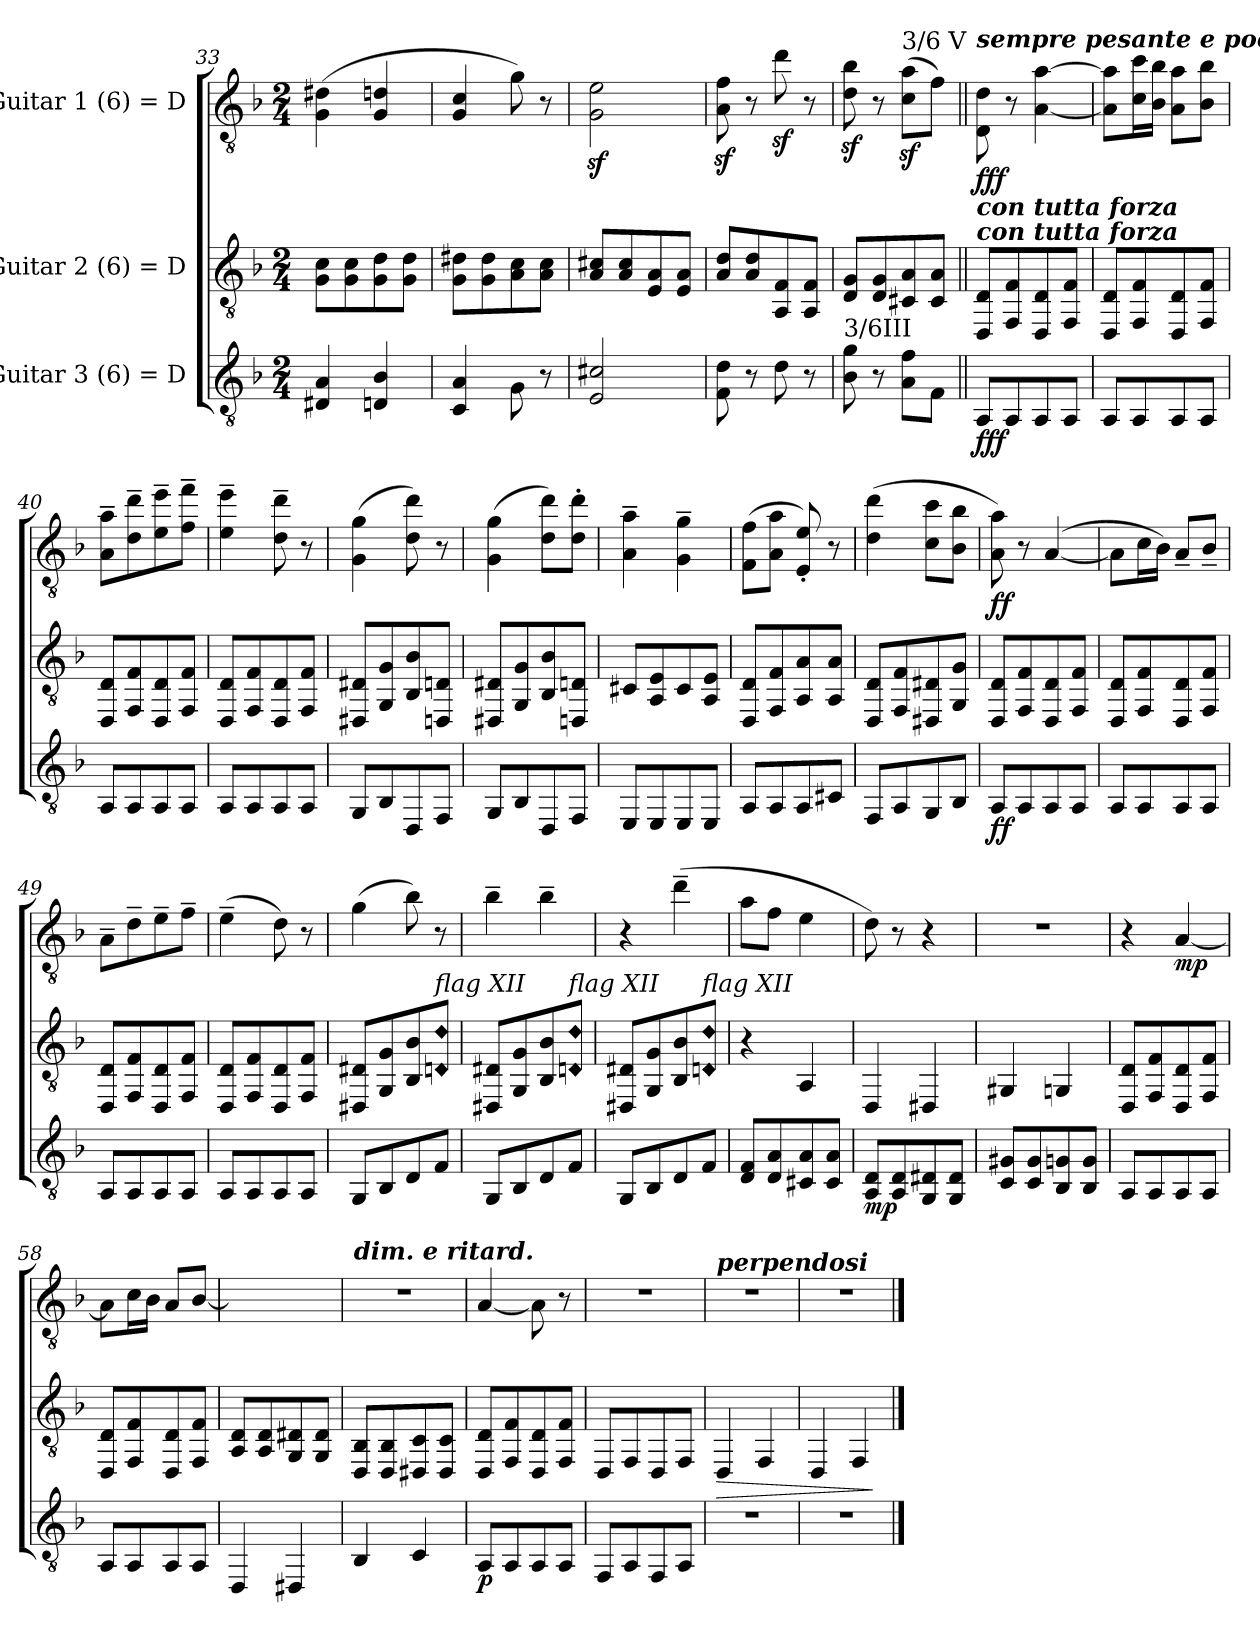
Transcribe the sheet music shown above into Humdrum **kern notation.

**kern	**dynam	**kern	**dynam	**kern	**dynam
*part3	*part3	*part2	*part2	*part1	*part1
*staff3	*staff3	*staff2	*staff2	*staff1	*staff1
*I"Guitar 3 (6) = D	*	*I"Guitar 2 (6) = D	*	*I"Guitar 1 (6) = D	*
*clefGv2	*	*clefGv2	*	*clefGv2	*
*k[b-]	*	*k[b-]	*	*k[b-]	*
*M2/4	*	*M2/4	*	*M2/4	*
=33	=33	=33	=33	=33	=33
4D#X/ 4A/	.	8G\ 8c\L	.	(4G\ 4d#X\	.
.	.	8G\ 8c\	.	.	.
4Dn/ 4B-/	.	8G\ 8d\	.	4G/ 4dn/	.
.	.	8G\ 8d\J	.	.	.
!!LO:PB:g=z
=34	=34	=34	=34	=34	=34
4C/ 4A/	.	8G\ 8d#X\L	.	4G/ 4c/	.
.	.	8G\ 8d#\	.	.	.
8G\	.	8A\ 8c\	.	8g\)	.
8r	.	8A\ 8c\J	.	8r	.
=35	=35	=35	=35	=35	=35
2E/ 2c#X/	.	8A/ 8c#X/L	.	2G\z< 2e\z<	.
.	.	8A/ 8c#/	.	.	.
.	.	8E/ 8A/	.	.	.
.	.	8E/ 8A/J	.	.	.
=36	=36	=36	=36	=36	=36
8F\ 8d\	.	8A/ 8d/L	.	8A\z< 8f\z<	.
8r	.	8A/ 8d/	.	8r	.
8d\	.	8AA/ 8F/	.	8ddz<\	.
8r	.	8AA/ 8F/J	.	8r	.
=37	=37	=37	=37	=37	=37
!LO:TX:a:t=3/6III	!	!	!	!	!
8B-\ 8g\	.	8D/ 8G/L	.	8d\z< 8b-\z<	.
8r	.	8D/ 8G/	.	8r	.
!	!	!	!	!LO:TX:a:t=3/6 V	!
8A\ 8f\L	.	8C#X/ 8A/	.	(8c\z< 8a\z<L	.
8F\J	.	8C#/ 8A/J	.	8f\J)	.
=38||	=38||	=38||	=38||	=38||	=38||
!	!	!	!	!LO:TX:a:Bi:t=sempre pesante e poco allargando	!
!	!	!LO:TX:a:Bi:t=con tutta forza	!	!	!
!	!	!LO:TX:a:Bi:t=con tutta forza	!	!	!
!	!LO:DY:b	!	!	!	!LO:DY:b
8AA/L	fff	8DD/ 8D/L	.	8D\ 8d\	fff
8AA/	.	8FF/ 8F/	.	8r	.
8AA/	.	8DD/ 8D/	.	[4A\ [4a\	.
8AA/J	.	8FF/ 8F/J	.	.	.
=39	=39	=39	=39	=39	=39
8AA/L	.	8DD/ 8D/L	.	8A\] 8a\]L	.
8AA/	.	8FF/ 8F/	.	16c\ 16cc\L	.
.	.	.	.	16B-\ 16b-\JJ	.
8AA/	.	8DD/ 8D/	.	8A\ 8a\L	.
8AA/J	.	8FF/ 8F/J	.	8B-\ 8b-\J	.
!!LO:LB:g=z
=40	=40	=40	=40	=40	=40
8AA/L	.	8DD/ 8D/L	.	8A\~ 8a\~L	.
8AA/	.	8FF/ 8F/	.	8d\~ 8dd\~	.
8AA/	.	8DD/ 8D/	.	8e\~ 8ee\~	.
8AA/J	.	8FF/ 8F/J	.	8f\~ 8ff\~J	.
=41	=41	=41	=41	=41	=41
8AA/L	.	8DD/ 8D/L	.	4e\~ 4ee\~	.
8AA/	.	8FF/ 8F/	.	.	.
8AA/	.	8DD/ 8D/	.	8d\~ 8dd\~	.
8AA/J	.	8FF/ 8F/J	.	8r	.
=42	=42	=42	=42	=42	=42
8GG/L	.	8DD#X/ 8D#X/L	.	(4G\ 4g\	.
8BB-/	.	8GG/ 8G/	.	.	.
8DD/	.	8BB-/ 8B-/	.	8d\ 8dd\)	.
8FF/J	.	8DDn/ 8Dn/J	.	8r	.
=43	=43	=43	=43	=43	=43
8GG/L	.	8DD#X/ 8D#X/L	.	(4G\ 4g\	.
8BB-/	.	8GG/ 8G/	.	.	.
8DD/	.	8BB-/ 8B-/	.	8d\ 8dd\L)	.
8FF/J	.	8DDn/ 8Dn/J	.	8d\' 8dd\'J	.
=44	=44	=44	=44	=44	=44
8EE/L	.	8C#X/L	.	4A\~ 4a\~	.
8EE/	.	8AA/ 8E/	.	.	.
8EE/	.	8C#/	.	4G\~ 4g\~	.
8EE/J	.	8AA/ 8E/J	.	.	.
=45	=45	=45	=45	=45	=45
8AA/L	.	8DD/ 8D/L	.	(8F\ 8f\L	.
8AA/	.	8FF/ 8F/	.	8A\ 8a\J	.
8AA/	.	8AA/ 8A/	.	8E/' 8e/')	.
8C#X/J	.	8AA/ 8A/J	.	8r	.
!!LO:LB:g=z
=46	=46	=46	=46	=46	=46
8FF/L	.	8DD/ 8D/L	.	(4d\ 4dd\	.
8AA/	.	8FF/ 8F/	.	.	.
8GG/	.	8DD#X/ 8D#X/	.	8c\ 8cc\L	.
8BB-/J	.	8GG/ 8G/J	.	8B-\ 8b-\J	.
=47	=47	=47	=47	=47	=47
!	!LO:DY:b	!	!	!	!LO:DY:b
8AA/L	ff	8DD/ 8D/L	.	8A\ 8a\)	ff
8AA/	.	8FF/ 8F/	.	8r	.
8AA/	.	8DD/ 8D/	.	([4A/	.
8AA/J	.	8FF/ 8F/J	.	.	.
=48	=48	=48	=48	=48	=48
8AA/L	.	8DD/ 8D/L	.	8A\L]	.
8AA/	.	8FF/ 8F/	.	16c\L	.
.	.	.	.	16B-\JJ)	.
8AA/	.	8DD/ 8D/	.	8A~/L	.
8AA/J	.	8FF/ 8F/J	.	8B-~/J	.
=49	=49	=49	=49	=49	=49
8AA/L	.	8DD/ 8D/L	.	8A~\L	.
8AA/	.	8FF/ 8F/	.	8d~\	.
8AA/	.	8DD/ 8D/	.	8e~\	.
8AA/J	.	8FF/ 8F/J	.	8f~\J	.
=50	=50	=50	=50	=50	=50
8AA/L	.	8DD/ 8D/L	.	(4e~\	.
8AA/	.	8FF/ 8F/	.	.	.
8AA/	.	8DD/ 8D/	.	8d\)	.
8AA/J	.	8FF/ 8F/J	.	8r	.
=51	=51	=51	=51	=51	=51
8GG/L	.	8DD#X/ 8D#X/L	.	(4g\	.
8BB-/	.	8GG/ 8G/	.	.	.
8D/	.	8BB-/ 8B-/	.	8b-\)	.
!	!	!LO:TX:a:i:t=flag XII	!	!	!
!	!	!LO:N:n=1:head=diamond	!	!	!
!	!	!LO:N:n=2:head=diamond	!	!	!
8F/J	.	8Dn/ 8d/J	.	8r	.
!!LO:PB:g=z
=52	=52	=52	=52	=52	=52
8GG/L	.	8DD#X/ 8D#X/L	.	4b-~\	.
8BB-/	.	8GG/ 8G/	.	.	.
8D/	.	8BB-/ 8B-/	.	4b-~\	.
!	!	!LO:TX:a:i:t=flag XII	!	!	!
!	!	!LO:N:n=1:head=diamond	!	!	!
!	!	!LO:N:n=2:head=diamond	!	!	!
8F/J	.	8Dn/ 8d/J	.	.	.
=53	=53	=53	=53	=53	=53
8GG/L	.	8DD#X/ 8D#X/L	.	4r	.
8BB-/	.	8GG/ 8G/	.	.	.
8D/	.	8BB-/ 8B-/	.	(4dd~\	.
!	!	!LO:TX:a:i:t=flag XII	!	!	!
!	!	!LO:N:n=1:head=diamond	!	!	!
!	!	!LO:N:n=2:head=diamond	!	!	!
8F/J	.	8Dn/ 8d/J	.	.	.
=54	=54	=54	=54	=54	=54
8D/ 8F/L	.	4r	.	8a\L	.
8D/ 8A/	.	.	.	8f\J	.
8C#X/ 8A/	.	4AA/	.	4e\	.
8C#/ 8A/J	.	.	.	.	.
=55	=55	=55	=55	=55	=55
!	!LO:DY:b	!	!	!	!
8AA/ 8D/L	mp	4DD/	.	8d\)	.
8AA/ 8D/	.	.	.	8r	.
8GG/ 8D#X/	.	4DD#X/	.	4r	.
8GG/ 8D#/J	.	.	.	.	.
=56	=56	=56	=56	=56	=56
8C/ 8G#X/L	.	4GG#X/	.	2r	.
8C/ 8G#/	.	.	.	.	.
8BB-/ 8Gn/	.	4GGn/	.	.	.
8BB-/ 8G/J	.	.	.	.	.
=57	=57	=57	=57	=57	=57
8AA/L	.	8DD/ 8D/L	.	4r	.
8AA/	.	8FF/ 8F/	.	.	.
!	!	!	!	!	!LO:DY:b
8AA/	.	8DD/ 8D/	.	[4A/	mp
8AA/J	.	8FF/ 8F/J	.	.	.
!!LO:LB:g=z
=58	=58	=58	=58	=58	=58
8AA/L	.	8DD/ 8D/L	.	8A\L]	.
8AA/	.	8FF/ 8F/	.	16c\L	.
.	.	.	.	16B-\JJ	.
8AA/	.	8DD/ 8D/	.	8A/L	.
8AA/J	.	8FF/ 8F/J	.	[8B-/J	.
=59	=59	=59	=59	=59	=59
4DD/	.	8AA/ 8D/L	.	2B-\yy]	.
.	.	8AA/ 8D/	.	.	.
4DD#X/	.	8GG/ 8D#X/	.	.	.
.	.	8GG/ 8D#/J	.	.	.
=60	=60	=60	=60	=60	=60
!	!	!	!	!LO:TX:a:Bi:t=dim.            e       ritard.	!
4BB-/	.	8DD/ 8BB-/L	.	2r	.
.	.	8DD/ 8BB-/	.	.	.
4C/	.	8DD#X/ 8C/	.	.	.
.	.	8DD#/ 8C/J	.	.	.
=61	=61	=61	=61	=61	=61
!	!LO:DY:b	!	!	!	!
8AA/L	p	8DD/ 8D/L	.	[4A/	.
8AA/	.	8FF/ 8F/	.	.	.
8AA/	.	8DD/ 8D/	.	8A\]	.
8AA/J	.	8FF/ 8F/J	.	8r	.
=62	=62	=62	=62	=62	=62
8FF/L	.	8DD/L	.	2r	.
8AA/	.	8FF/	.	.	.
8FF/	.	8DD/	.	.	.
8AA/J	.	8FF/J	.	.	.
=63	=63	=63	=63	=63	=63
!	!	!	!	!LO:TX:a:Bi:t=perpendosi	!
!	!	!	!LO:HP:b	!	!
2r	.	4DD/	>	2r	.
.	.	4FF/	.	.	.
=64	=64	=64	=64	=64	=64
2r	.	4DD/	.	2r	.
.	.	4FF/	.	.	.
.	.	.	]	.	.
==	==	==	==	==	==
*-	*-	*-	*-	*-	*-
